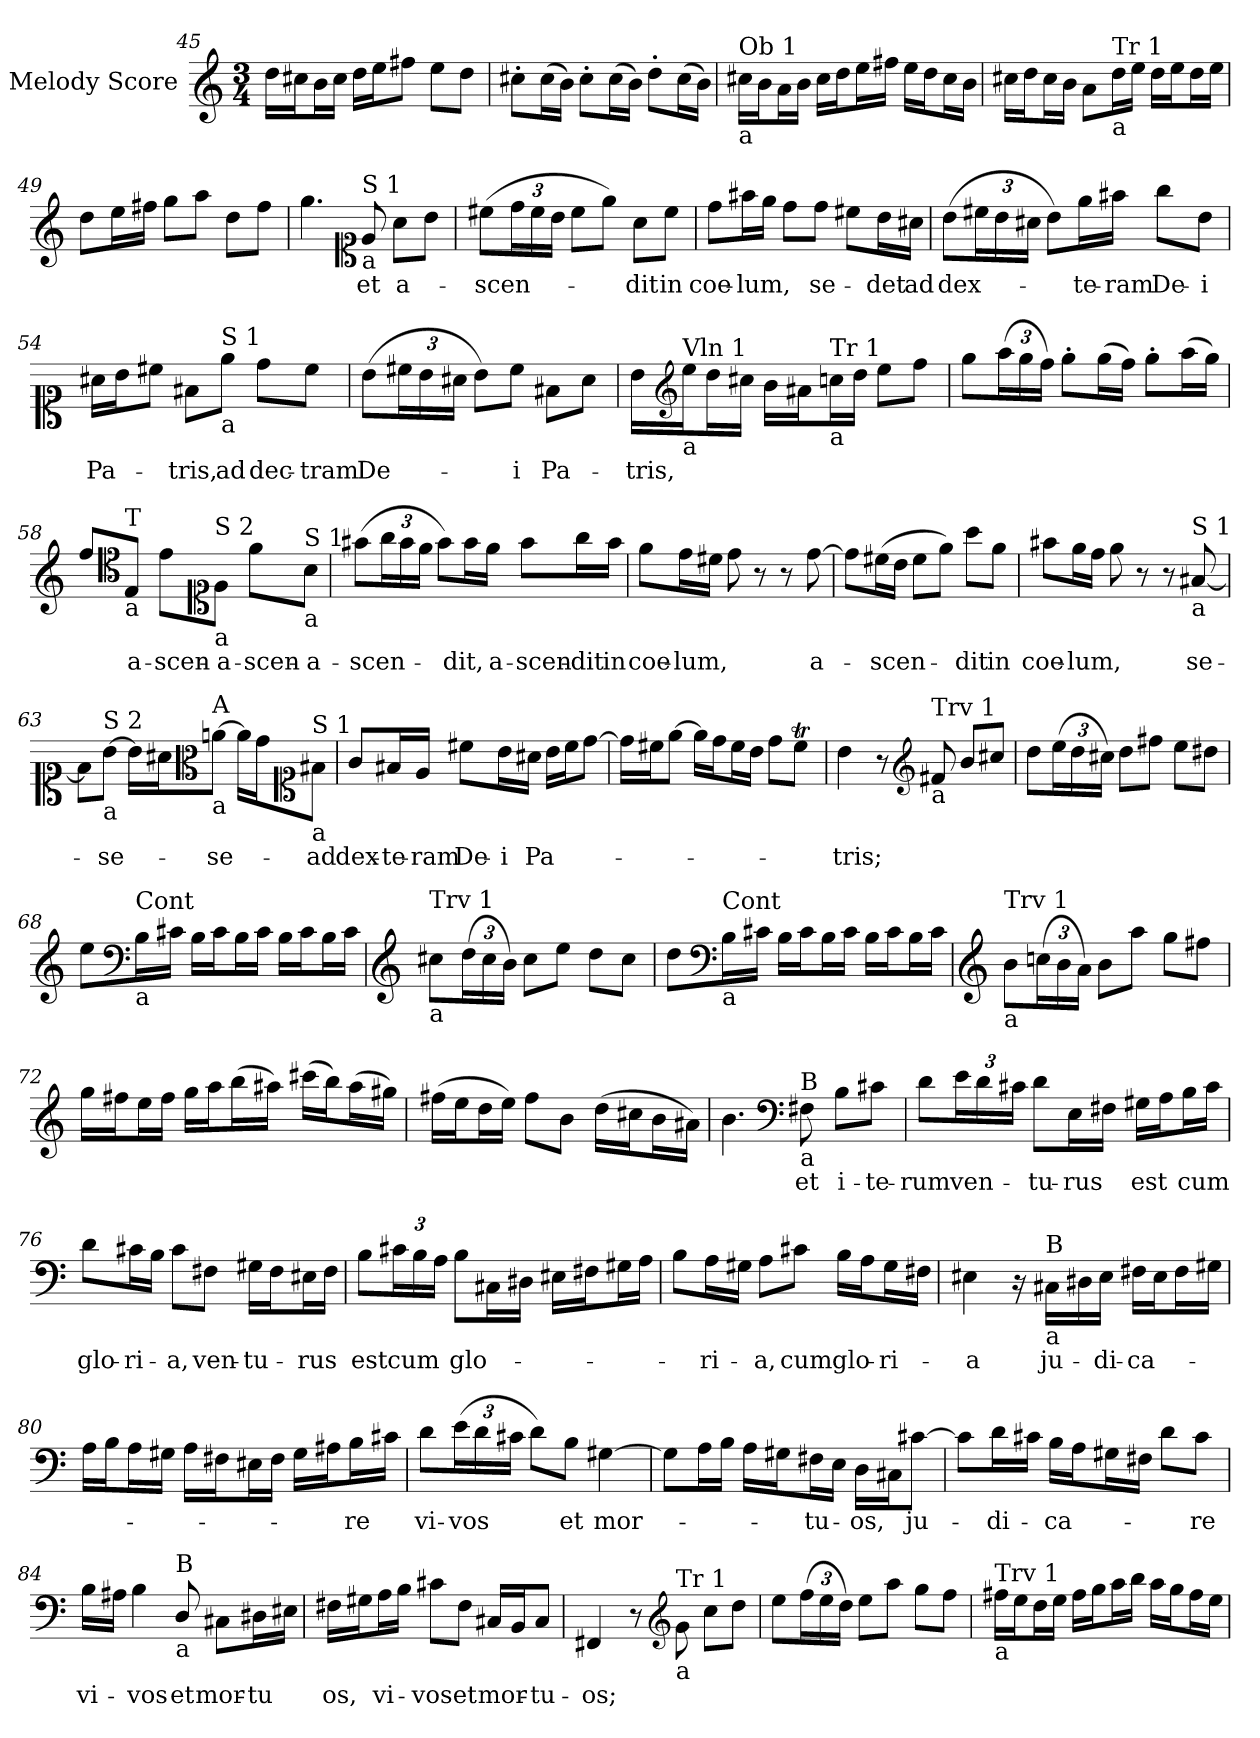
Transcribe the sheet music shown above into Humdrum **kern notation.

**kern	**text
*part1	*part1
*staff1	*staff1
*I"Melody Score	*
*clefG2	*
*k[]	*
*M3/4	*
=45	=45
16dd\LL	.
16cc#\J	.
16b\L	.
16cc#\JJ	.
16dd\LL	.
16ee\J	.
8ff#\J	.
8ee\L	.
8dd\J	.
=46	=46
8cc#'\L	.
(16cc#\L	.
16b\JJ)	.
8cc#'\L	.
(16cc#\L	.
16b\JJ)	.
8dd'\L	.
(16cc#\L	.
16b\JJ)	.
=47	=47
!LO:TX:a:t=Ob 1	!
!LO:TX:b:t=a	!
16cc#\LL	.
16b\J	.
16a\L	.
16b\JJ	.
16cc#\LL	.
16dd\J	.
16ee\L	.
16ff#\JJ	.
16ee\LL	.
16dd\J	.
16cc#\L	.
16b\JJ	.
=48	=48
16cc#\LL	.
16dd\J	.
16cc#\L	.
16b\JJ	.
8a\L	.
!LO:TX:a:t=Tr 1	!
!LO:TX:b:t=a	!
16dd\L	.
16ee\JJ	.
16dd\LL	.
16ee\J	.
16dd\L	.
16ee\JJ	.
=49	=49
8dd\L	.
16ee\L	.
16ff#X\JJ	.
8gg\L	.
8aa\J	.
8dd\L	.
8ff#\J	.
=50	=50
4.gg\	.
*clefC1	*
!LO:TX:a:t=S 1	!
!LO:TX:b:t=a	!
!	!LO:LY:b
8e/	et
!	!LO:LY:b
8a\L	a-
8b\J	.
=51	=51
!	!LO:LY:b
(8cc#\L	-scen-
*Xbrackettup	*
24dd\L	.
24cc#\	.
24b\JJ	.
8cc#\L	.
8ee\J)	.
!	!LO:LY:b
8a\L	-dit
!	!LO:LY:b
8cc#\J	in
=52	=52
!	!LO:LY:b
8dd\L	coe-
!	!LO:LY:b
16ff#\L	-lum,
16ee\JJ	.
8dd\L	.
!	!LO:LY:b
8dd\J	se-
8cc#\L	.
!	!LO:LY:b
16b\L	-det
!	!LO:LY:b
16a#X\JJ	ad
=53	=53
!	!LO:LY:b
(8b\L	dex-
24cc#\L	.
24b\	.
24a#X\JJ	.
8b\L)	.
!	!LO:LY:b
16ee\L	-te-
!	!LO:LY:b
16ff#\JJ	-ram
!	!LO:LY:b
8gg\L	De-
!	!LO:LY:b
8b\J	-i
=54	=54
!	!LO:LY:b
16a#X\LL	Pa-
16b\J	.
8cc#\J	.
!	!LO:LY:b
8f#\L	-tris,
!LO:TX:a:t=S 1	!
!LO:TX:b:t=a	!
!	!LO:LY:b
8ee\J	ad
!	!LO:LY:b
8dd\L	dec-
!	!LO:LY:b
8cc#\J	-tram
=55	=55
!	!LO:LY:b
(8b\L	De-
24cc#\L	.
24b\	.
24a#X\JJ	.
8b\L)	.
!	!LO:LY:b
8cc#\J	-i
!	!LO:LY:b
8f#\L	Pa-
8a#\J	.
=56	=56
!	!LO:LY:b
16b\LL	-tris,
*clefG2	*
!LO:TX:a:t=Vln 1	!
!LO:TX:b:t=a	!
16ee\J	.
16dd\L	.
16cc#\JJ	.
16b\LL	.
16a#X\J	.
!LO:TX:a:t=Tr 1	!
!LO:TX:b:t=a	!
16cc\L	.
16dd\JJ	.
8ee\L	.
8ff\J	.
=57	=57
8gg\L	.
(24aa\L	.
24gg\	.
24ff\JJ)	.
8gg'\L	.
(16gg\L	.
16ff\JJ)	.
8gg'\L	.
(16aa\L	.
16gg\JJ)	.
=58	=58
8ff/L	.
*clefC4	*
!LO:TX:a:t=T	!
!LO:TX:b:t=a	!
!	!LO:LY:b
8E/J	a-
!	!LO:LY:b
8e\L	-scen-
*clefC1	*
!LO:TX:a:t=S 2	!
!LO:TX:b:t=a	!
!	!LO:LY:b
8e\J	a-
!	!LO:LY:b
8ee\L	-scen-
!LO:TX:a:t=S 1	!
!LO:TX:b:t=a	!
!	!LO:LY:b
8a\J	a-
=59	=59
!	!LO:LY:b
(8ff#\L	-scen-
24gg\L	.
24ff#\	.
24ee\JJ	.
8ff#\L)	.
!	!LO:LY:b
16ff#\L	-dit,
!	!LO:LY:b
16ee\JJ	a-
!	!LO:LY:b
8ff#\L	-scen-
!	!LO:LY:b
16gg\L	-dit
!	!LO:LY:b
16ff#\JJ	in
=60	=60
!	!LO:LY:b
8ee\L	coe-
!	!LO:LY:b
16dd\L	-lum,
16cc#\JJ	.
8dd\	.
8r	.
8r	.
!	!LO:LY:b
[8dd\	a-
=61	=61
8dd\L]	.
!	!LO:LY:b
(16cc#\L	-scen-
16b\JJ	.
8cc#\L	.
8ee\J)	.
!	!LO:LY:b
8aa\L	-dit
!	!LO:LY:b
8ee\J	in
=62	=62
!	!LO:LY:b
8ff#\L	coe-
!	!LO:LY:b
16ee\L	-lum,
16dd\JJ	.
8ee\	.
8r	.
8r	.
!LO:TX:a:t=S 1	!
!LO:TX:b:t=a	!
!	!LO:LY:b
[8f#/	se-
=63	=63
8f#\L]	.
!LO:TX:a:t=S 2	!
!LO:TX:b:t=a	!
!	!LO:LY:b
[8b\J	se-
16b\LL]	.
16a#X\J	.
*clefC3	*
!LO:TX:a:t=A	!
!LO:TX:b:t=a	!
!	!LO:LY:b
[8a\J	se-
16a\LL]	.
16g\J	.
*clefC1	*
!LO:TX:a:t=S 1	!
!LO:TX:b:t=a	!
!	!LO:LY:b
8f#\J	ad
=64	=64
!	!LO:LY:b
8g/L	dex-
!	!LO:LY:b
16f#/L	-te-
!	!LO:LY:b
16e/JJ	-ram
!	!LO:LY:b
8cc#\L	De-
!	!LO:LY:b
16b\L	-i
16a#X\JJ	.
!	!LO:LY:b
16b\LL	Pa-
16cc#\J	.
[8dd\J	.
=65	=65
16dd\LL]	.
16cc#\J	.
[8ee\J	.
16ee\LL]	.
16dd\J	.
16cc#\L	.
16b\JJ	.
8dd\L	.
8cc#t\J	.
=66	=66
!	!LO:LY:b
4b\	-tris;
8r	.
*clefG2	*
!LO:TX:a:t=Trv 1	!
!LO:TX:b:t=a	!
8f#/	.
8b/L	.
8cc#/J	.
=67	=67
8dd\L	.
(24ee\L	.
24dd\	.
24cc#\JJ)	.
8dd\L	.
8ff#\J	.
8ee\L	.
8dd#X\J	.
=68	=68
8ee\L	.
*clefF4	*
!LO:TX:a:t=Cont	!
!LO:TX:b:t=a	!
16B\L	.
16c#\JJ	.
16B\LL	.
16c#\J	.
16B\L	.
16c#\JJ	.
16B\LL	.
16c#\J	.
16B\L	.
16c#\JJ	.
=69	=69
*clefG2	*
!LO:TX:a:t=Trv 1	!
!LO:TX:b:t=a	!
8cc#\L	.
(24dd\L	.
24cc#\	.
24b\JJ)	.
8cc#\L	.
8ee\J	.
8dd\L	.
8cc#\J	.
=70	=70
8dd\L	.
*clefF4	*
!LO:TX:a:t=Cont	!
!LO:TX:b:t=a	!
16B\L	.
16c#\JJ	.
16B\LL	.
16c#\J	.
16B\L	.
16c#\JJ	.
16B\LL	.
16c#\J	.
16B\L	.
16c#\JJ	.
=71	=71
*clefG2	*
!LO:TX:a:t=Trv 1	!
!LO:TX:b:t=a	!
8b\L	.
(24ccn\L	.
24b\	.
24a\JJ)	.
8b\L	.
8aa\J	.
8gg\L	.
8ff#\J	.
=72	=72
16gg\LL	.
16ff#\J	.
16ee\L	.
16ff#\JJ	.
16gg\LL	.
16aa\J	.
(16bb\L	.
16aa#X\JJ)	.
(16ccc#\LL	.
16bb\J)	.
(16aa#\L	.
16gg#X\JJ)	.
=73	=73
(16ff#\LL	.
16ee\J	.
16dd\L	.
16ee\JJ)	.
8ff#\L	.
8b\J	.
(16dd\LL	.
16cc#\J	.
16b\L	.
16a#X\JJ)	.
=74	=74
4.b\	.
*clefF4	*
!LO:TX:a:t=B	!
!LO:TX:b:t=a	!
!	!LO:LY:b
8F#\	et
!	!LO:LY:b
8B\L	i-
!	!LO:LY:b
8c#\J	-te-
=75	=75
!	!LO:LY:b
8d\L	-rum
!	!LO:LY:b
24e\L	ven-
24d\	.
24c#\JJ	.
!	!LO:LY:b
8d\L	-tu-
!	!LO:LY:b
16E\L	-rus
16F#\JJ	.
!	!LO:LY:b
16G#X\LL	est
16A\J	.
!	!LO:LY:b
16B\L	cum
16c#\JJ	.
=76	=76
!	!LO:LY:b
8d\L	glo-
!	!LO:LY:b
16c#\L	-ri-
16B\JJ	.
!	!LO:LY:b
8c#\L	-a,
!	!LO:LY:b
8F#\J	ven-
!	!LO:LY:b
16G#X\LL	-tu-
16F#\J	.
!	!LO:LY:b
16E#X\L	-rus
16F#\JJ	.
=77	=77
!	!LO:LY:b
8B\L	est
!	!LO:LY:b
24c#\L	cum
24B\	.
24A\JJ	.
!	!LO:LY:b
8B\L	glo-
16C#\L	.
16D#X\JJ	.
16E#X\LL	.
16F#\J	.
16G#X\L	.
16A\JJ	.
=78	=78
8B\L	.
!	!LO:LY:b
16A\L	-ri-
16G#X\JJ	.
!	!LO:LY:b
8A\L	-a,
!	!LO:LY:b
8c#\J	cum
!	!LO:LY:b
16B\LL	glo-
16A\J	.
!	!LO:LY:b
16G#\L	-ri-
16F#\JJ	.
=79	=79
!	!LO:LY:b
4E#X\	-a
16r	.
!LO:TX:a:t=B	!
!LO:TX:b:t=a	!
!	!LO:LY:b
16C#\LL	ju-
16D#X\	.
!	!LO:LY:b
16E#\JJ	-di-
!	!LO:LY:b
16F#\LL	-ca-
16E#\J	.
16F#\L	.
16G#X\JJ	.
=80	=80
16A\LL	.
16B\J	.
16A\L	.
16G#X\JJ	.
16A\LL	.
16F#\J	.
16E#X\L	.
16F#\JJ	.
16G#\LL	.
16A#X\J	.
!	!LO:LY:b
16B\L	-re
16c#\JJ	.
=81	=81
!	!LO:LY:b
8d\L	vi-
!	!LO:LY:b
(24e\L	-vos
24d\	.
24c#\JJ	.
8d\L)	.
!	!LO:LY:b
8B\J	et
!	!LO:LY:b
[4G#X\	mor-
=82	=82
8G#\L]	.
16A\L	.
16B\JJ	.
16A\LL	.
16G#X\J	.
!	!LO:LY:b
16F#\L	-tu-
16E\JJ	.
!	!LO:LY:b
16D\LL	-os,
16C#\J	.
!	!LO:LY:b
[8c#\J	ju-
=83	=83
8c#\L]	.
!	!LO:LY:b
16d\L	-di-
16c#\JJ	.
!	!LO:LY:b
16B\LL	-ca-
16A\J	.
16G#X\L	.
16F#\JJ	.
8d\L	.
!	!LO:LY:b
8c#\J	-re
=84	=84
!	!LO:LY:b
16B\LL	vi-
16A#X\JJ	.
!	!LO:LY:b
4B\	-vos
!LO:TX:a:t=B	!
!LO:TX:b:t=a	!
!	!LO:LY:b
8D/	et
!	!LO:LY:b
8C#\L	mor-
!	!LO:LY:b
16D#X\L	-tu
16E#X\JJ	.
=85	=85
!	!LO:LY:b
16F#\LL	os,
16G#X\J	.
!	!LO:LY:b
16A\L	vi-
16B\JJ	.
!	!LO:LY:b
8c#\L	-vos
!	!LO:LY:b
8F#\J	et
!	!LO:LY:b
16C#/LL	mor-
16BB/J	.
!	!LO:LY:b
8C#/J	-tu-
=86	=86
!	!LO:LY:b
4FF#/	-os;
8r	.
*clefG2	*
!LO:TX:a:t=Tr 1	!
!LO:TX:b:t=a	!
8g\	.
8cc\L	.
8dd\J	.
=87	=87
8ee\L	.
(24ff\L	.
24ee\	.
24dd\JJ)	.
8ee\L	.
8aa\J	.
8gg\L	.
8ff\J	.
=88	=88
!LO:TX:a:t=Trv 1	!
!LO:TX:b:t=a	!
16ff#\LL	.
16ee\J	.
16dd\L	.
16ee\JJ	.
16ff#\LL	.
16gg\J	.
16aa\L	.
16bb\JJ	.
16aa\LL	.
16gg\J	.
16ff#\L	.
16ee\JJ	.
=	=
*-	*-
